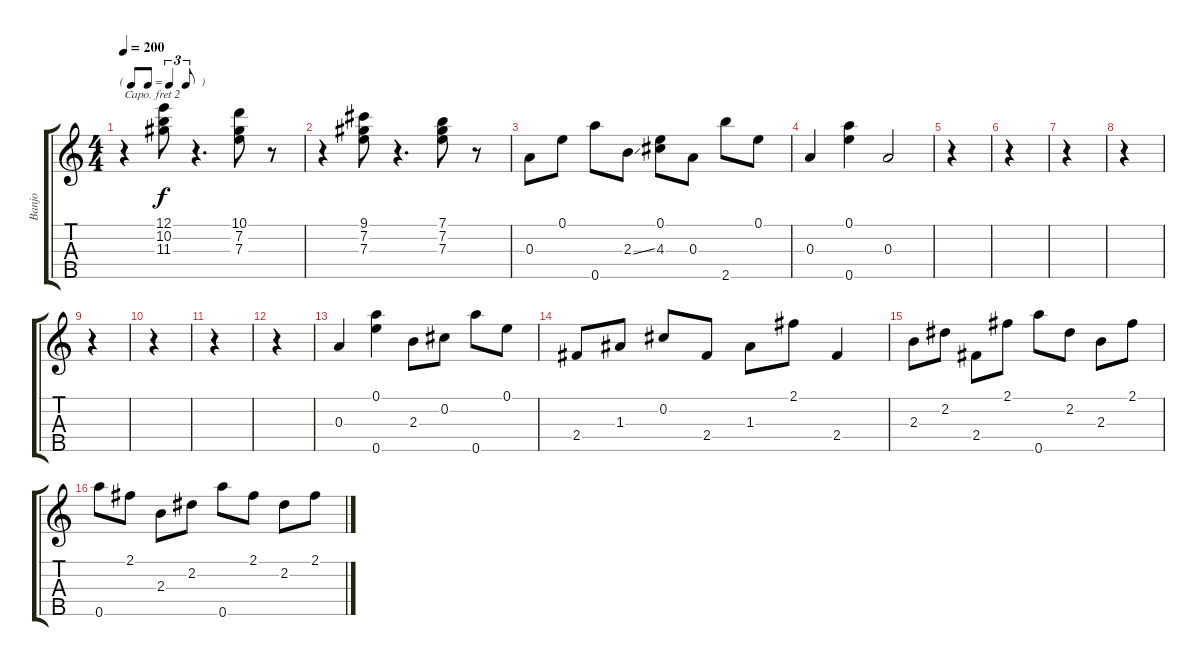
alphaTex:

\track ("Banjo" "Banjo") {instrument banjo}
\staff {score tabs}
\capo 2
\tuning (D4 B3 G3 D3 G4) {hide}
\displaytranspose 12
\ts (4 4)
\tf triplet8th
\tempo 200
\clef g2
\ks c
r.4{dy f} (12.1 10.2 11.3).8 r.4{d} (10.1 7.2 7.3).8 r.8 |
r.4 (9.1 7.2 7.3).8 r.4{d} (7.1 7.2 7.3).8 r.8 |
0.3.8 0.1.8 0.5.8 2.3{ss}.8 (0.1 4.3).8 0.3.8 2.5.8 0.1.8 |
0.3.4 (0.1 0.5).4 0.3.2 |
r.4 |
r.4 |
r.4 |
r.4 |
r.4 |
r.4 |
r.4 |
r.4 |
0.3.4 (0.1 0.5).4 2.3.8 0.2.8 0.5.8 0.1.8 |
2.4.8 1.3.8 0.2.8 2.4.8 1.3.8 2.1.8 2.4.4 |
2.3.8 2.2.8 2.4.8 2.1.8 0.5.8 2.2.8 2.3.8 2.1.8 |
0.5.8 2.1.8 2.3.8 2.2.8 0.5.8 2.1.8 2.2.8 2.1.8
